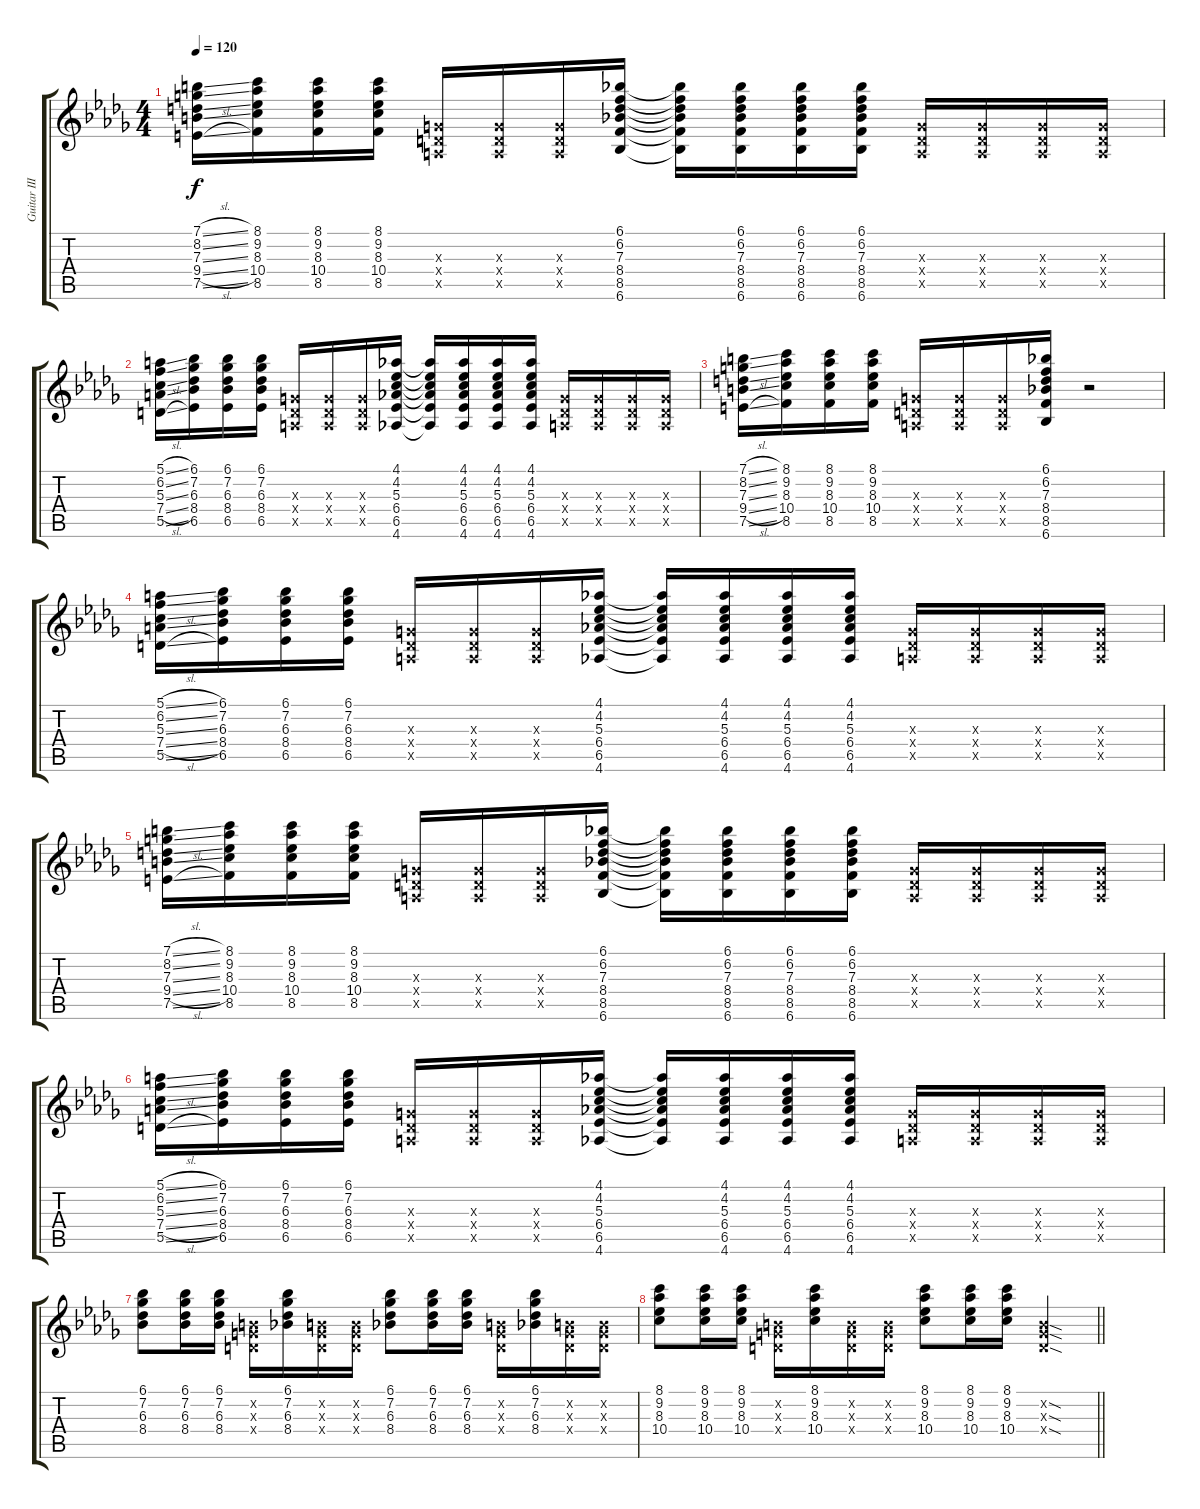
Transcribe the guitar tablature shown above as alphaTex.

\track ("Guitar III (Nakano Azusa)" "Guitar III") {instrument acousticguitarsteel}
\staff {score tabs}
\tuning (E4 B3 G3 D3 A2 E2) {hide}
\ts (4 4)
\tempo 120
\clef g2
\ks db
(7.1{sl} 8.2{sl} 7.3{sl} 9.4{sl} 7.5{sl}).16{dy f} (8.1 9.2 8.3 10.4 8.5).16 (8.1 9.2 8.3 10.4 8.5).16 (8.1 9.2 8.3 10.4 8.5).16 (0.3{x} 0.4{x} 0.5{x}).16 (0.3{x} 0.4{x} 0.5{x}).16 (0.3{x} 0.4{x} 0.5{x}).16 (6.1 6.2 7.3 8.4 8.5 6.6).16 (6.1{t} 6.2{t} 7.3{t} 8.4{t} 8.5{t} 6.6{t}).16 (6.1 6.2 7.3 8.4 8.5 6.6).16 (6.1 6.2 7.3 8.4 8.5 6.6).16 (6.1 6.2 7.3 8.4 8.5 6.6).16 (0.3{x} 0.4{x} 0.5{x}).16 (0.3{x} 0.4{x} 0.5{x}).16 (0.3{x} 0.4{x} 0.5{x}).16 (0.3{x} 0.4{x} 0.5{x}).16 |
(5.1{sl} 6.2{sl} 5.3{sl} 7.4{sl} 5.5{sl}).16 (6.1 7.2 6.3 8.4 6.5).16 (6.1 7.2 6.3 8.4 6.5).16 (6.1 7.2 6.3 8.4 6.5).16 (0.3{x} 0.4{x} 0.5{x}).16 (0.3{x} 0.4{x} 0.5{x}).16 (0.3{x} 0.4{x} 0.5{x}).16 (4.1 4.2 5.3 6.4 6.5 4.6).16 (4.1{t} 4.2{t} 5.3{t} 6.4{t} 6.5{t} 4.6{t}).16 (4.1 4.2 5.3 6.4 6.5 4.6).16 (4.1 4.2 5.3 6.4 6.5 4.6).16 (4.1 4.2 5.3 6.4 6.5 4.6).16 (0.3{x} 0.4{x} 0.5{x}).16 (0.3{x} 0.4{x} 0.5{x}).16 (0.3{x} 0.4{x} 0.5{x}).16 (0.3{x} 0.4{x} 0.5{x}).16 |
(7.1{sl} 8.2{sl} 7.3{sl} 9.4{sl} 7.5{sl}).16 (8.1 9.2 8.3 10.4 8.5).16 (8.1 9.2 8.3 10.4 8.5).16 (8.1 9.2 8.3 10.4 8.5).16 (0.3{x} 0.4{x} 0.5{x}).16 (0.3{x} 0.4{x} 0.5{x}).16 (0.3{x} 0.4{x} 0.5{x}).16 (6.1 6.2 7.3 8.4 8.5 6.6).16 r.2 |
(5.1{sl} 6.2{sl} 5.3{sl} 7.4{sl} 5.5{sl}).16 (6.1 7.2 6.3 8.4 6.5).16 (6.1 7.2 6.3 8.4 6.5).16 (6.1 7.2 6.3 8.4 6.5).16 (0.3{x} 0.4{x} 0.5{x}).16 (0.3{x} 0.4{x} 0.5{x}).16 (0.3{x} 0.4{x} 0.5{x}).16 (4.1 4.2 5.3 6.4 6.5 4.6).16 (4.1{t} 4.2{t} 5.3{t} 6.4{t} 6.5{t} 4.6{t}).16 (4.1 4.2 5.3 6.4 6.5 4.6).16 (4.1 4.2 5.3 6.4 6.5 4.6).16 (4.1 4.2 5.3 6.4 6.5 4.6).16 (0.3{x} 0.4{x} 0.5{x}).16 (0.3{x} 0.4{x} 0.5{x}).16 (0.3{x} 0.4{x} 0.5{x}).16 (0.3{x} 0.4{x} 0.5{x}).16 |
(7.1{sl} 8.2{sl} 7.3{sl} 9.4{sl} 7.5{sl}).16 (8.1 9.2 8.3 10.4 8.5).16 (8.1 9.2 8.3 10.4 8.5).16 (8.1 9.2 8.3 10.4 8.5).16 (0.3{x} 0.4{x} 0.5{x}).16 (0.3{x} 0.4{x} 0.5{x}).16 (0.3{x} 0.4{x} 0.5{x}).16 (6.1 6.2 7.3 8.4 8.5 6.6).16 (6.1{t} 6.2{t} 7.3{t} 8.4{t} 8.5{t} 6.6{t}).16 (6.1 6.2 7.3 8.4 8.5 6.6).16 (6.1 6.2 7.3 8.4 8.5 6.6).16 (6.1 6.2 7.3 8.4 8.5 6.6).16 (0.3{x} 0.4{x} 0.5{x}).16 (0.3{x} 0.4{x} 0.5{x}).16 (0.3{x} 0.4{x} 0.5{x}).16 (0.3{x} 0.4{x} 0.5{x}).16 |
(5.1{sl} 6.2{sl} 5.3{sl} 7.4{sl} 5.5{sl}).16 (6.1 7.2 6.3 8.4 6.5).16 (6.1 7.2 6.3 8.4 6.5).16 (6.1 7.2 6.3 8.4 6.5).16 (0.3{x} 0.4{x} 0.5{x}).16 (0.3{x} 0.4{x} 0.5{x}).16 (0.3{x} 0.4{x} 0.5{x}).16 (4.1 4.2 5.3 6.4 6.5 4.6).16 (4.1{t} 4.2{t} 5.3{t} 6.4{t} 6.5{t} 4.6{t}).16 (4.1 4.2 5.3 6.4 6.5 4.6).16 (4.1 4.2 5.3 6.4 6.5 4.6).16 (4.1 4.2 5.3 6.4 6.5 4.6).16 (0.3{x} 0.4{x} 0.5{x}).16 (0.3{x} 0.4{x} 0.5{x}).16 (0.3{x} 0.4{x} 0.5{x}).16 (0.3{x} 0.4{x} 0.5{x}).16 |
(6.1 7.2 6.3 8.4).8 (6.1 7.2 6.3 8.4).16 (6.1 7.2 6.3 8.4).16 (0.2{x} 0.3{x} 0.4{x}).16 (6.1 7.2 6.3 8.4).16 (0.2{x} 0.3{x} 0.4{x}).16 (0.2{x} 0.3{x} 0.4{x}).16 (6.1 7.2 6.3 8.4).8 (6.1 7.2 6.3 8.4).16 (6.1 7.2 6.3 8.4).16 (0.2{x} 0.3{x} 0.4{x}).16 (6.1 7.2 6.3 8.4).16 (0.2{x} 0.3{x} 0.4{x}).16 (0.2{x} 0.3{x} 0.4{x}).16 |
\barLineRight lightlight
(8.1 9.2 8.3 10.4).8 (8.1 9.2 8.3 10.4).16 (8.1 9.2 8.3 10.4).16 (0.2{x} 0.3{x} 0.4{x}).16 (8.1 9.2 8.3 10.4).16 (0.2{x} 0.3{x} 0.4{x}).16 (0.2{x} 0.3{x} 0.4{x}).16 (8.1 9.2 8.3 10.4).8 (8.1 9.2 8.3 10.4).16 (8.1 9.2 8.3 10.4).16 (0.2{sod x} 0.3{sod x} 0.4{sod x}).4
